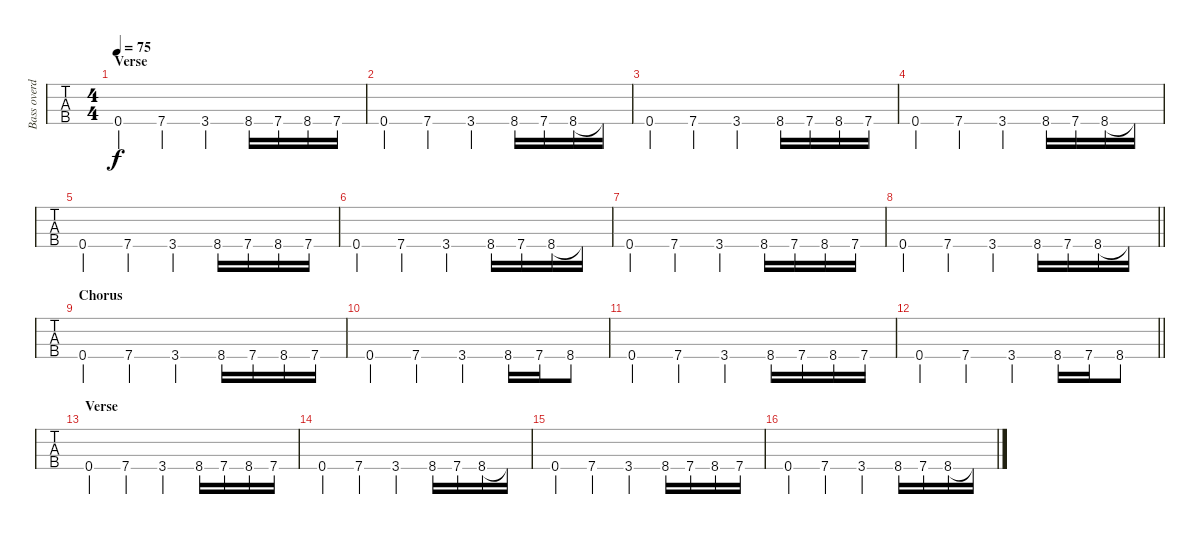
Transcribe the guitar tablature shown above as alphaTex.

\track ("Bass overdub" "Bass overd") {instrument electricbasspick}
\staff {tabs}
\tuning (G2 D2 A1 D1) {hide}
\ts (4 4)
\section ("" "Verse")
\tempo 75
\clef f4
\ks c
0.4.4{dy f} 7.4.4 3.4.4 8.4.16 7.4.16 8.4.16 7.4.16 |
0.4.4 7.4.4 3.4.4 8.4.16 7.4.16 8.4.16 8.4{t}.16 |
0.4.4 7.4.4 3.4.4 8.4.16 7.4.16 8.4.16 7.4.16 |
0.4.4 7.4.4 3.4.4 8.4.16 7.4.16 8.4.16 8.4{t}.16 |
0.4.4 7.4.4 3.4.4 8.4.16 7.4.16 8.4.16 7.4.16 |
0.4.4 7.4.4 3.4.4 8.4.16 7.4.16 8.4.16 8.4{t}.16 |
0.4.4 7.4.4 3.4.4 8.4.16 7.4.16 8.4.16 7.4.16 |
\barLineRight lightlight
0.4.4 7.4.4 3.4.4 8.4.16 7.4.16 8.4.16 8.4{t}.16 |
\section ("" "Chorus")
0.4.4 7.4.4 3.4.4 8.4.16 7.4.16 8.4.16 7.4.16 |
0.4.4 7.4.4 3.4.4 8.4.16 7.4.16 8.4.8 |
0.4.4 7.4.4 3.4.4 8.4.16 7.4.16 8.4.16 7.4.16 |
\barLineRight lightlight
0.4.4 7.4.4 3.4.4 8.4.16 7.4.16 8.4.8 |
\section ("" "Verse")
0.4.4 7.4.4 3.4.4 8.4.16 7.4.16 8.4.16 7.4.16 |
0.4.4 7.4.4 3.4.4 8.4.16 7.4.16 8.4.16 8.4{t}.16 |
0.4.4 7.4.4 3.4.4 8.4.16 7.4.16 8.4.16 7.4.16 |
0.4.4 7.4.4 3.4.4 8.4.16 7.4.16 8.4.16 8.4{t}.16
